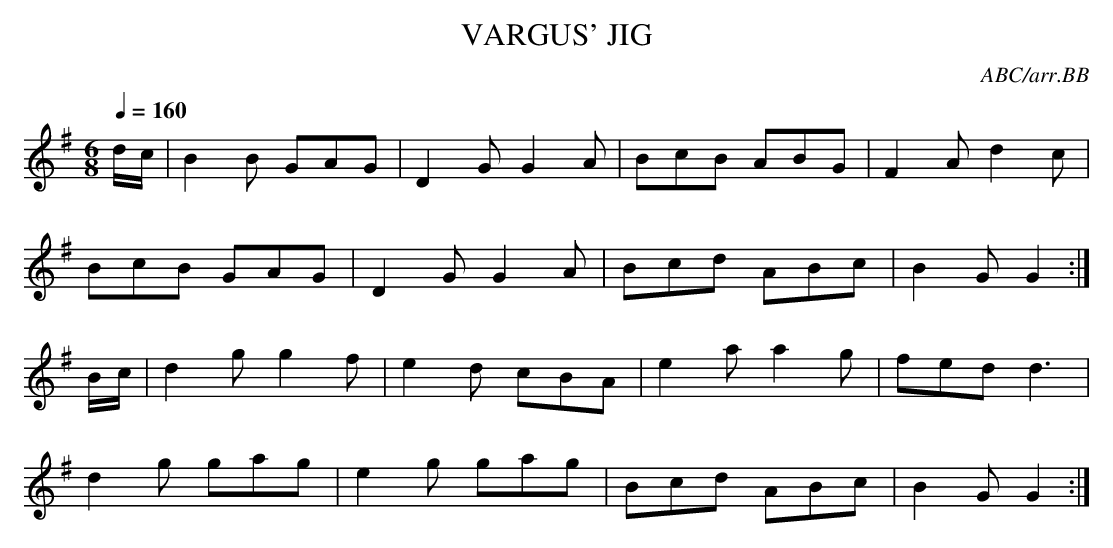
X:1
T:VARGUS' JIG
C:ABC/arr.BB
L:1/8
M:6/8
Q:1/4=160
K:G
d/c/|B2B GAG|D2G G2A|BcB ABG|F2A d2c |
BcB GAG|D2G G2A|Bcd ABc|B2G G2 :|
B/c/|d2g g2f|e2d cBA|e2a a2g|fed d3 |
d2g gag|e2g gag|Bcd ABc|B2G G2 :|
